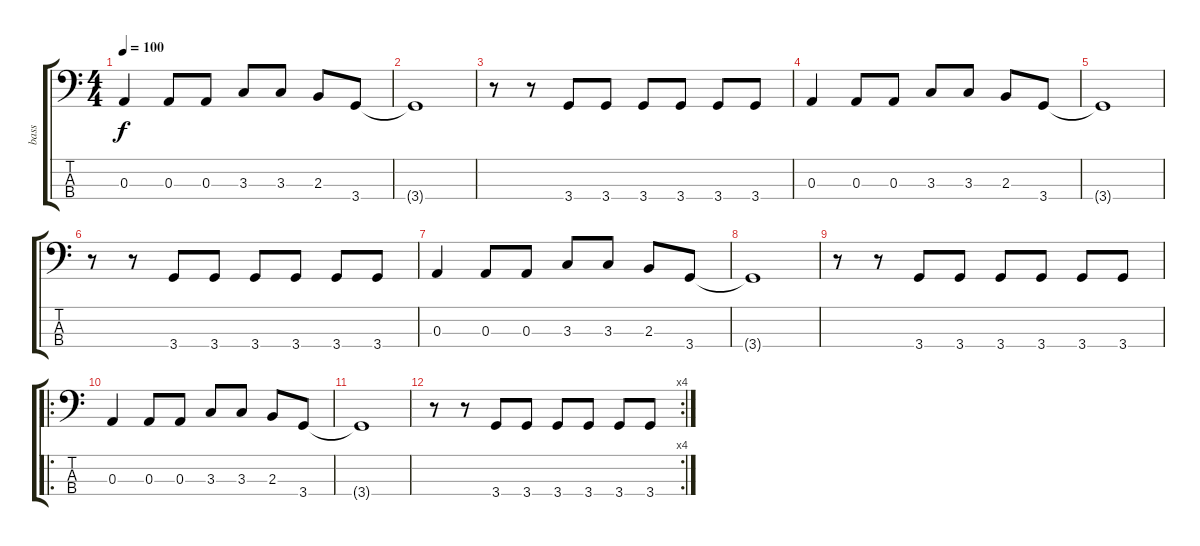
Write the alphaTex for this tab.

\track ("bass" "bass") {instrument electricbasspick}
\staff {score tabs}
\tuning (G2 D2 A1 E1) {hide}
\ts (4 4)
\tempo 100
\clef f4
\ks c
0.3.4{dy f} 0.3.8 0.3.8 3.3.8 3.3.8 2.3.8 3.4.8 |
3.4{t}.1 |
r.8 r.8 3.4.8 3.4.8 3.4.8 3.4.8 3.4.8 3.4.8 |
0.3.4 0.3.8 0.3.8 3.3.8 3.3.8 2.3.8 3.4.8 |
3.4{t}.1 |
r.8 r.8 3.4.8 3.4.8 3.4.8 3.4.8 3.4.8 3.4.8 |
0.3.4 0.3.8 0.3.8 3.3.8 3.3.8 2.3.8 3.4.8 |
3.4{t}.1 |
r.8 r.8 3.4.8 3.4.8 3.4.8 3.4.8 3.4.8 3.4.8 |
\ro
0.3.4 0.3.8 0.3.8 3.3.8 3.3.8 2.3.8 3.4.8 |
3.4{t}.1 |
\rc 4
r.8 r.8 3.4.8 3.4.8 3.4.8 3.4.8 3.4.8 3.4.8
